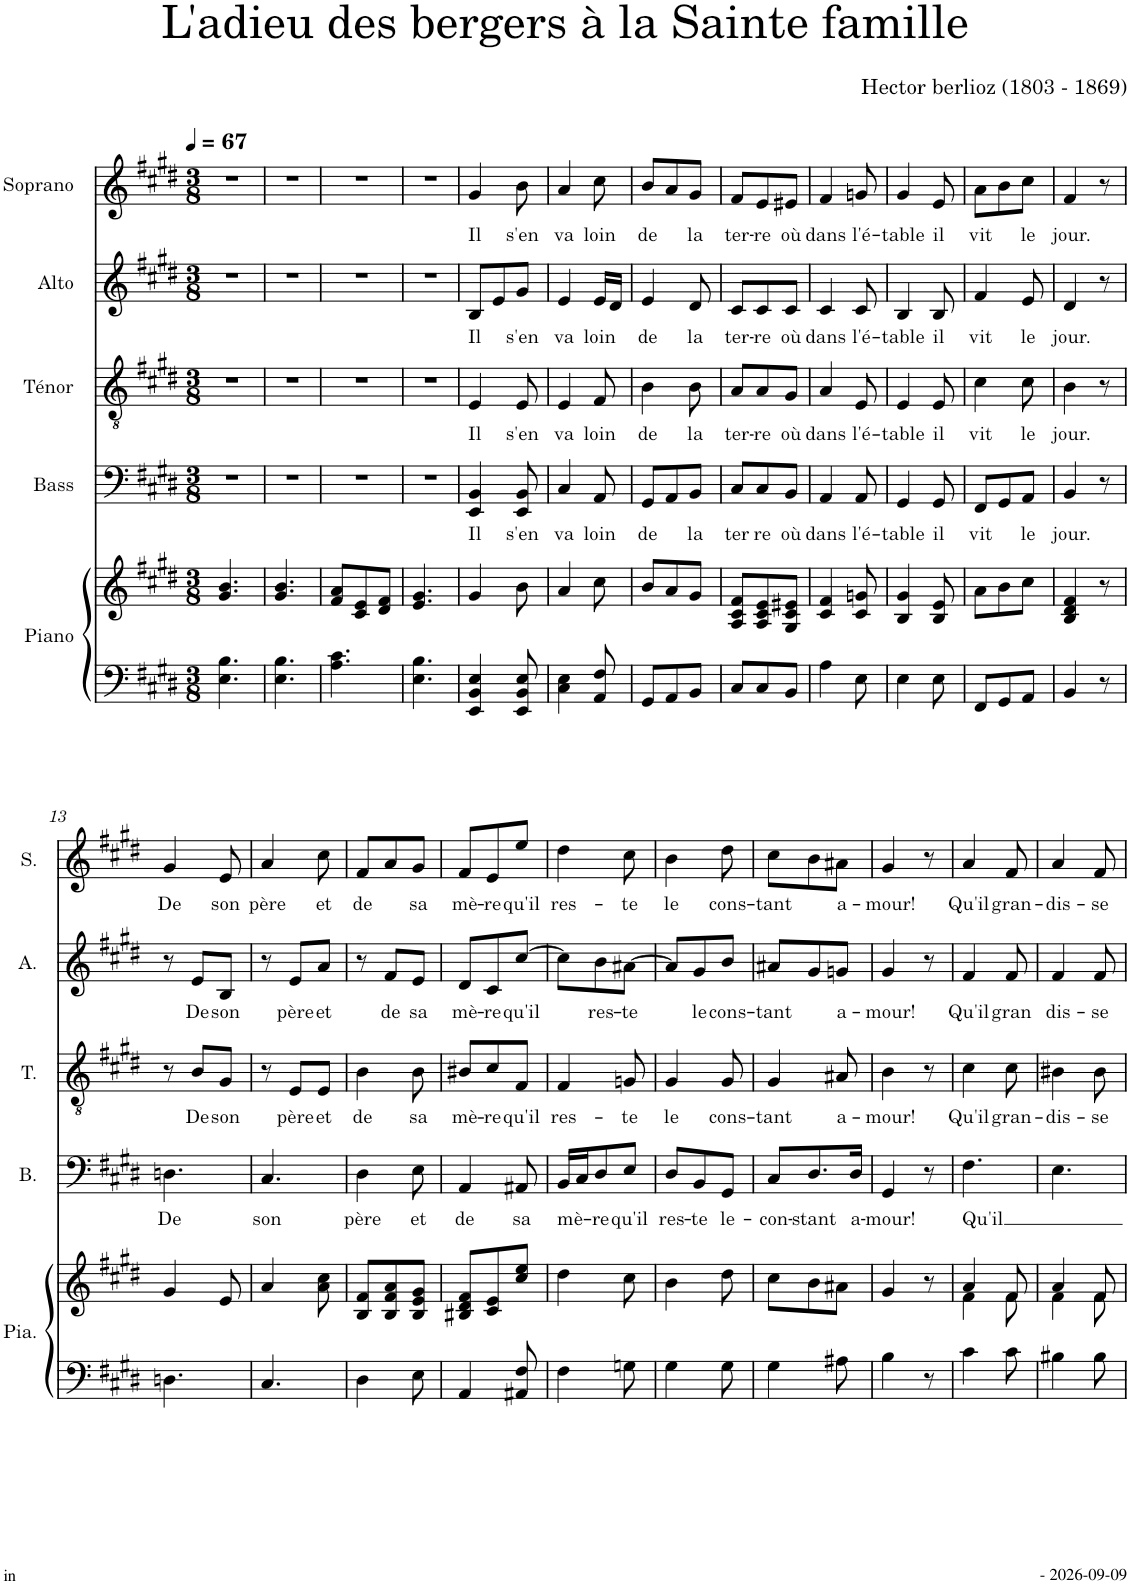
**kern	**kern	**kern	**text	**kern	**text	**kern	**text	**kern	**text
*part5	*part5	*part4	*part4	*part3	*part3	*part2	*part2	*part1	*part1
*staff6	*staff5	*staff4	*staff4	*staff3	*staff3	*staff2	*staff2	*staff1	*staff1
*I"Piano	*	*I"Bass	*	*I"Ténor	*	*I"Alto	*	*I"Soprano	*
*I'Pia.	*	*I'B.	*	*I'T.	*	*I'A.	*	*I'S.	*
*clefF4	*clefG2	*clefF4	*	*clefGv2	*	*clefG2	*	*clefG2	*
*k[f#c#g#d#]	*k[f#c#g#d#]	*k[f#c#g#d#]	*	*k[f#c#g#d#]	*	*k[f#c#g#d#]	*	*k[f#c#g#d#]	*
*M3/8	*M3/8	*M3/8	*	*M3/8	*	*M3/8	*	*M3/8	*
*MM67	*MM67	*MM67	*	*MM67	*	*MM67	*	*MM67	*
=1	=1	=1	=1	=1	=1	=1	=1	=1	=1
4.E\ 4.B\	4.g#/ 4.b/	4.r	.	4.r	.	4.r	.	4.r	.
=2	=2	=2	=2	=2	=2	=2	=2	=2	=2
4.E\ 4.B\	4.g#/ 4.b/	4.r	.	4.r	.	4.r	.	4.r	.
=3	=3	=3	=3	=3	=3	=3	=3	=3	=3
4.A\ 4.c#\	8f#/ 8a/L	4.r	.	4.r	.	4.r	.	4.r	.
.	8c#/ 8e/	.	.	.	.	.	.	.	.
.	8d#/ 8f#/J	.	.	.	.	.	.	.	.
=4	=4	=4	=4	=4	=4	=4	=4	=4	=4
4.E\ 4.B\	4.e/ 4.g#/	4.r	.	4.r	.	4.r	.	4.r	.
=5	=5	=5	=5	=5	=5	=5	=5	=5	=5
!	!	!	!LO:LY:b	!	!LO:LY:b	!	!LO:LY:b	!	!LO:LY:b
4EE/ 4BB/ 4E/	4g#/	4EE/ 4BB/	Il	4E/	Il	8B/L	Il	4g#/	Il
.	.	.	.	.	.	8e/	.	.	.
!	!	!	!LO:LY:b	!	!LO:LY:b	!	!LO:LY:b	!	!LO:LY:b
8EE/ 8BB/ 8E/	8b\	8EE/ 8BB/	s'en	8E/	s'en	8g#/J	s'en	8b\	s'en
=6	=6	=6	=6	=6	=6	=6	=6	=6	=6
!	!	!	!LO:LY:b	!	!LO:LY:b	!	!LO:LY:b	!	!LO:LY:b
4C#\ 4E\	4a/	4C#/	va	4E/	va	4e/	va	4a/	va
!	!	!	!LO:LY:b	!	!LO:LY:b	!	!LO:LY:b	!	!LO:LY:b
8AA/ 8F#/	8cc#\	8AA/	loin	8F#/	loin	16e/LL	loin	8cc#\	loin
.	.	.	.	.	.	16d#/JJ	.	.	.
=7	=7	=7	=7	=7	=7	=7	=7	=7	=7
!	!	!	!LO:LY:b	!	!LO:LY:b	!	!LO:LY:b	!	!LO:LY:b
8GG#/L	8b/L	8GG#/L	de	4B\	de	4e/	de	8b/L	de
8AA/	8a/	8AA/	.	.	.	.	.	8a/	.
!	!	!	!LO:LY:b	!	!LO:LY:b	!	!LO:LY:b	!	!LO:LY:b
8BB/J	8g#/J	8BB/J	la	8B\	la	8d#/	la	8g#/J	la
=8	=8	=8	=8	=8	=8	=8	=8	=8	=8
!	!	!	!LO:LY:b	!	!LO:LY:b	!	!LO:LY:b	!	!LO:LY:b
8C#/L	8A/ 8c#/ 8f#/L	8C#/L	ter	8A/L	ter-	8c#/L	ter-	8f#/L	ter-
!	!	!	!LO:LY:b	!	!LO:LY:b	!	!LO:LY:b	!	!LO:LY:b
8C#/	8A/ 8c#/ 8e/	8C#/	re	8A/	-re	8c#/	-re	8e/	-re
!	!	!	!LO:LY:b	!	!LO:LY:b	!	!LO:LY:b	!	!LO:LY:b
8BB/J	8G#/ 8c#/ 8e#X/J	8BB/J	où	8G#/J	où	8c#/J	où	8e#X/J	où
=9	=9	=9	=9	=9	=9	=9	=9	=9	=9
!	!	!	!LO:LY:b	!	!LO:LY:b	!	!LO:LY:b	!	!LO:LY:b
4A\	4c#/ 4f#/	4AA/	dans	4A/	dans	4c#/	dans	4f#/	dans
!	!	!	!LO:LY:b	!	!LO:LY:b	!	!LO:LY:b	!	!LO:LY:b
8E\	8c#/ 8gn/	8AA/	l'é-	8E/	l'é-	8c#/	l'é-	8gn/	l'é-
=10	=10	=10	=10	=10	=10	=10	=10	=10	=10
!	!	!	!LO:LY:b	!	!LO:LY:b	!	!LO:LY:b	!	!LO:LY:b
4E\	4B/ 4g#/	4GG#/	-table	4E/	-table	4B/	-table	4g#/	-table
!	!	!	!LO:LY:b	!	!LO:LY:b	!	!LO:LY:b	!	!LO:LY:b
8E\	8B/ 8e/	8GG#/	il	8E/	il	8B/	il	8e/	il
=11	=11	=11	=11	=11	=11	=11	=11	=11	=11
!	!	!	!LO:LY:b	!	!LO:LY:b	!	!LO:LY:b	!	!LO:LY:b
8FF#/L	8a\L	8FF#/L	vit	4c#\	vit	4f#/	vit	8a\L	vit
8GG#/	8b\	8GG#/	.	.	.	.	.	8b\	.
!	!	!	!LO:LY:b	!	!LO:LY:b	!	!LO:LY:b	!	!LO:LY:b
8AA/J	8cc#\J	8AA/J	le	8c#\	le	8e/	le	8cc#\J	le
=12	=12	=12	=12	=12	=12	=12	=12	=12	=12
!	!	!	!LO:LY:b	!	!LO:LY:b	!	!LO:LY:b	!	!LO:LY:b
4BB/	4B/ 4d#/ 4f#/	4BB/	jour.	4B\	jour.	4d#/	jour.	4f#/	jour.
8r	8r	8r	.	8r	.	8r	.	8r	.
!!LO:LB:g=z
=13	=13	=13	=13	=13	=13	=13	=13	=13	=13
!	!	!	!LO:LY:b	!	!	!	!	!	!LO:LY:b
4.Dn\	4g#/	4.Dn\	De	8r	.	8r	.	4g#/	De
!	!	!	!	!	!LO:LY:b	!	!LO:LY:b	!	!
.	.	.	.	8B/L	De	8e/L	De	.	.
!	!	!	!	!	!LO:LY:b	!	!LO:LY:b	!	!LO:LY:b
.	8e/	.	.	8G#/J	son	8B/J	son	8e/	son
=14	=14	=14	=14	=14	=14	=14	=14	=14	=14
!	!	!	!LO:LY:b	!	!	!	!	!	!LO:LY:b
4.C#/	4a/	4.C#/	son	8r	.	8r	.	4a/	père
!	!	!	!	!	!LO:LY:b	!	!LO:LY:b	!	!
.	.	.	.	8E/L	père	8e/L	père	.	.
!	!	!	!	!	!LO:LY:b	!	!LO:LY:b	!	!LO:LY:b
.	8a\ 8cc#\	.	.	8E/J	et	8a/J	et	8cc#\	et
=15	=15	=15	=15	=15	=15	=15	=15	=15	=15
!	!	!	!LO:LY:b	!	!LO:LY:b	!	!	!	!LO:LY:b
4D#\	8B/ 8f#/L	4D#\	père	4B\	de	8r	.	8f#/L	de
!	!	!	!	!	!	!	!LO:LY:b	!	!
.	8B/ 8f#/ 8a/	.	.	.	.	8f#/L	de	8a/	.
!	!	!	!LO:LY:b	!	!LO:LY:b	!	!LO:LY:b	!	!LO:LY:b
8E\	8B/ 8e/ 8g#/J	8E\	et	8B\	sa	8e/J	sa	8g#/J	sa
=16	=16	=16	=16	=16	=16	=16	=16	=16	=16
!	!	!	!LO:LY:b	!	!LO:LY:b	!	!LO:LY:b	!	!LO:LY:b
4AA/	8B#X/ 8d#/ 8f#/L	4AA/	de	8B#X/L	mè-	8d#/L	mè-	8f#/L	mè-
!	!	!	!	!	!LO:LY:b	!	!LO:LY:b	!	!LO:LY:b
.	8c#/ 8e/	.	.	8c#/	-re	8c#/	-re	8e/	-re
!	!	!	!LO:LY:b	!	!LO:LY:b	!	!LO:LY:b	!	!LO:LY:b
8AA#X/ 8F#/	8cc#/ 8ee/J	8AA#X/	sa	8F#/J	qu'il	[8cc#/J	qu'il	8ee/J	qu'il
=17	=17	=17	=17	=17	=17	=17	=17	=17	=17
!	!	!	!LO:LY:b	!	!LO:LY:b	!	!	!	!LO:LY:b
4F#\	4dd#\	16BB/LL	mè-	4F#/	res-	8cc#\L]	.	4dd#\	res-
.	.	16C#/J	.	.	.	.	.	.	.
!	!	!	!LO:LY:b	!	!	!	!LO:LY:b	!	!
.	.	8D#/	-re	.	.	8b\	res-	.	.
!	!	!	!LO:LY:b	!	!LO:LY:b	!	!LO:LY:b	!	!LO:LY:b
8Gn\	8cc#\	8E/J	qu'il	8Gn/	-te	[8a#X\J	-te	8cc#\	-te
=18	=18	=18	=18	=18	=18	=18	=18	=18	=18
!	!	!	!LO:LY:b	!	!LO:LY:b	!	!	!	!LO:LY:b
4G#\	4b\	8D#/L	res-	4G#/	le	8a#/L]	.	4b\	le
!	!	!	!LO:LY:b	!	!	!	!LO:LY:b	!	!
.	.	8BB/	-te	.	.	8g#/	le	.	.
!	!	!	!LO:LY:b	!	!LO:LY:b	!	!LO:LY:b	!	!LO:LY:b
8G#\	8dd#\	8GG#/J	le-	8G#/	cons-	8b/J	cons-	8dd#\	cons-
=19	=19	=19	=19	=19	=19	=19	=19	=19	=19
!	!	!	!LO:LY:b	!	!LO:LY:b	!	!LO:LY:b	!	!LO:LY:b
4G#\	8cc#\L	8C#/L	-con-	4G#/	-tant	8a#X/L	-tant	8cc#\L	-tant
!	!	!	!LO:LY:b	!	!	!	!	!	!
.	8b\	8.D#/	-stant	.	.	8g#/	.	8b\	.
!	!	!	!	!	!LO:LY:b	!	!LO:LY:b	!	!LO:LY:b
8A#X\	8a#X\J	.	.	8A#X/	a-	8gn/J	a-	8a#X\J	a-
!	!	!	!LO:LY:b	!	!	!	!	!	!
.	.	16D#/Jk	a-	.	.	.	.	.	.
=20	=20	=20	=20	=20	=20	=20	=20	=20	=20
!	!	!	!LO:LY:b	!	!LO:LY:b	!	!LO:LY:b	!	!LO:LY:b
4B\	4g#/	4GG#/	-mour!	4B\	-mour!	4g#/	-mour!	4g#/	-mour!
8r	8r	8r	.	8r	.	8r	.	8r	.
=21	=21	=21	=21	=21	=21	=21	=21	=21	=21
*	*^	*	*	*	*	*	*	*	*
!	!	!	!	!LO:LY:b	!	!LO:LY:b	!	!LO:LY:b	!	!LO:LY:b
4c#\	4a/	4f#\	4.F#\	Qu'il	4c#\	Qu'il	4f#/	Qu'il	4a/	Qu'il
!	!	!	!	!	!	!LO:LY:b	!	!LO:LY:b	!	!LO:LY:b
8c#\	8f#/	8f#\	.	.	8c#\	gran-	8f#/	gran	8f#/	gran-
=22	=22	=22	=22	=22	=22	=22	=22	=22	=22	=22
!	!	!	!	!	!	!LO:LY:b	!	!LO:LY:b	!	!LO:LY:b
4B#X\	4a/	4f#\	4.E\	.	4B#X\	-dis-	4f#/	dis-	4a/	-dis-
!	!	!	!	!	!	!LO:LY:b	!	!LO:LY:b	!	!LO:LY:b
8B#\	8f#/	8f#\	.	.	8B#\	-se	8f#/	-se	8f#/	-se
*	*v	*v	*	*	*	*	*	*	*	*
=	=	=	=	=	=	=	=	=	=
*-	*-	*-	*-	*-	*-	*-	*-	*-	*-
